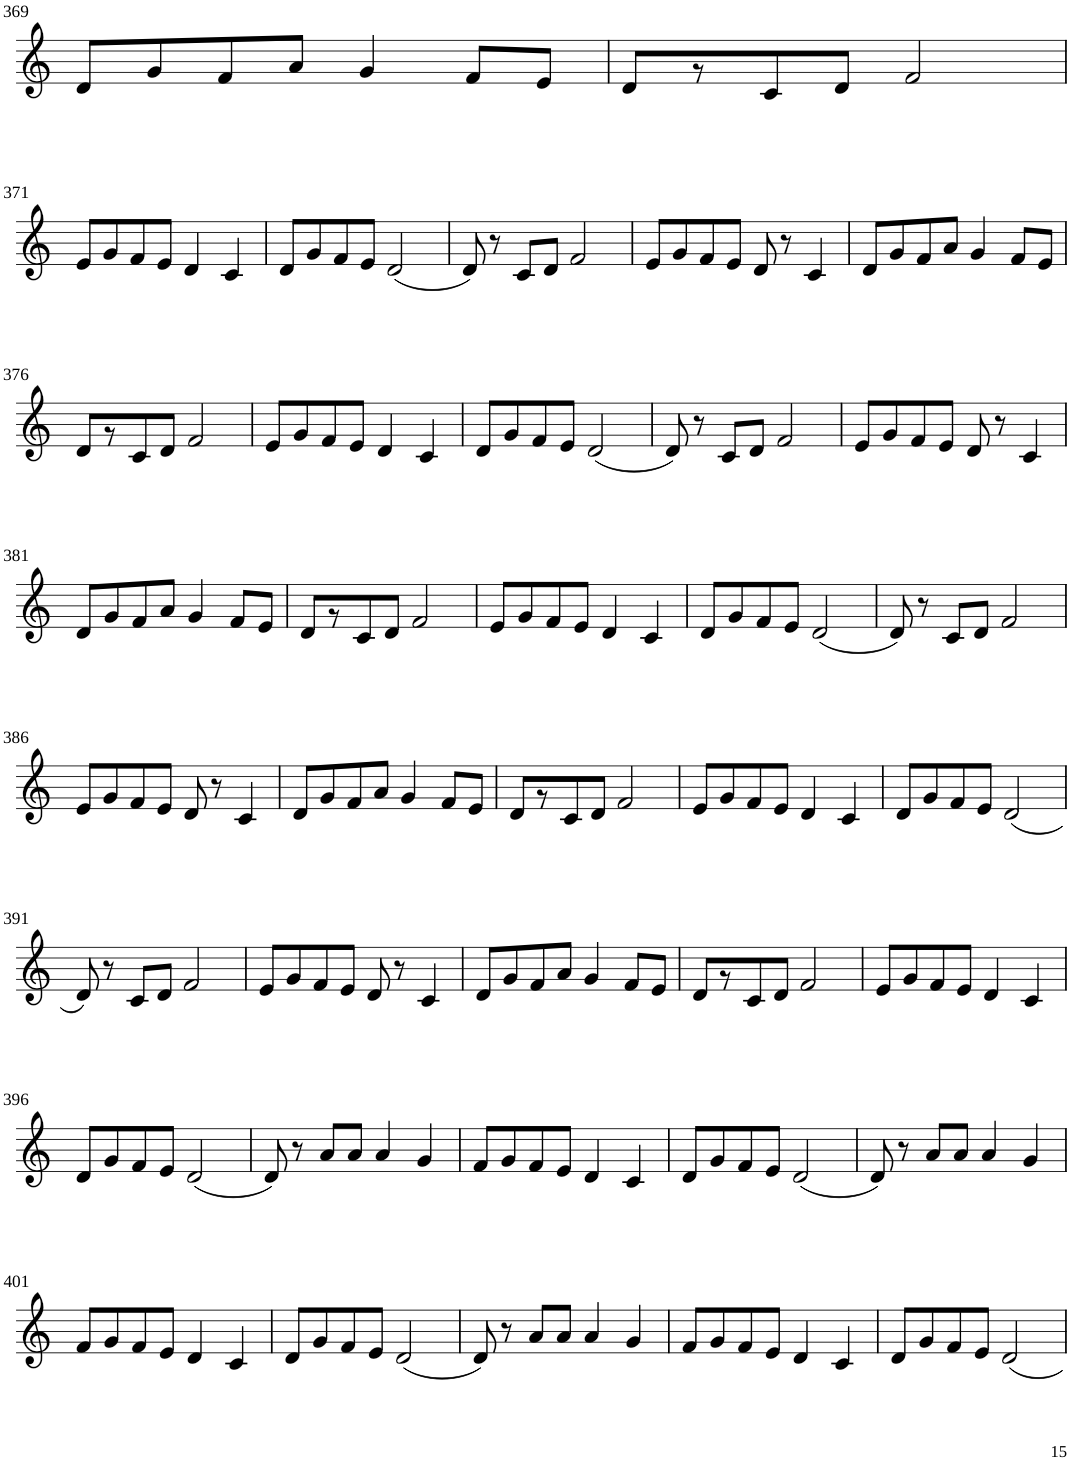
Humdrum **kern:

**kern
*part1
*staff1
*I"Violin
!!LO:PB:g=z
*clefG2
*k[]
*M4/4
=369
8d/L
8g/
8f/
8a/J
4g/
8f/L
8e/J
=370
8d/L
8r
8c/
8d/J
2f/
!!LO:LB:g=z
=371
8e/L
8g/
8f/
8e/J
4d/
4c/
=372
8d/L
8g/
8f/
8e/J
(2d/
=373
8d/)
8r
8c/L
8d/J
2f/
=374
8e/L
8g/
8f/
8e/J
8d/
8r
4c/
=375
8d/L
8g/
8f/
8a/J
4g/
8f/L
8e/J
!!LO:LB:g=z
=376
8d/L
8r
8c/
8d/J
2f/
=377
8e/L
8g/
8f/
8e/J
4d/
4c/
=378
8d/L
8g/
8f/
8e/J
(2d/
=379
8d/)
8r
8c/L
8d/J
2f/
=380
8e/L
8g/
8f/
8e/J
8d/
8r
4c/
!!LO:LB:g=z
=381
8d/L
8g/
8f/
8a/J
4g/
8f/L
8e/J
=382
8d/L
8r
8c/
8d/J
2f/
=383
8e/L
8g/
8f/
8e/J
4d/
4c/
=384
8d/L
8g/
8f/
8e/J
(2d/
=385
8d/)
8r
8c/L
8d/J
2f/
!!LO:LB:g=z
=386
8e/L
8g/
8f/
8e/J
8d/
8r
4c/
=387
8d/L
8g/
8f/
8a/J
4g/
8f/L
8e/J
=388
8d/L
8r
8c/
8d/J
2f/
=389
8e/L
8g/
8f/
8e/J
4d/
4c/
=390
8d/L
8g/
8f/
8e/J
(2d/
!!LO:LB:g=z
=391
8d/)
8r
8c/L
8d/J
2f/
=392
8e/L
8g/
8f/
8e/J
8d/
8r
4c/
=393
8d/L
8g/
8f/
8a/J
4g/
8f/L
8e/J
=394
8d/L
8r
8c/
8d/J
2f/
=395
8e/L
8g/
8f/
8e/J
4d/
4c/
!!LO:LB:g=z
=396
8d/L
8g/
8f/
8e/J
(2d/
=397
8d/)
8r
8a/L
8a/J
4a/
4g/
=398
8f/L
8g/
8f/
8e/J
4d/
4c/
=399
8d/L
8g/
8f/
8e/J
(2d/
=400
8d/)
8r
8a/L
8a/J
4a/
4g/
!!LO:LB:g=z
=401
8f/L
8g/
8f/
8e/J
4d/
4c/
=402
8d/L
8g/
8f/
8e/J
(2d/
=403
8d/)
8r
8a/L
8a/J
4a/
4g/
=404
8f/L
8g/
8f/
8e/J
4d/
4c/
=405
8d/L
8g/
8f/
8e/J
2d/
=
*-
